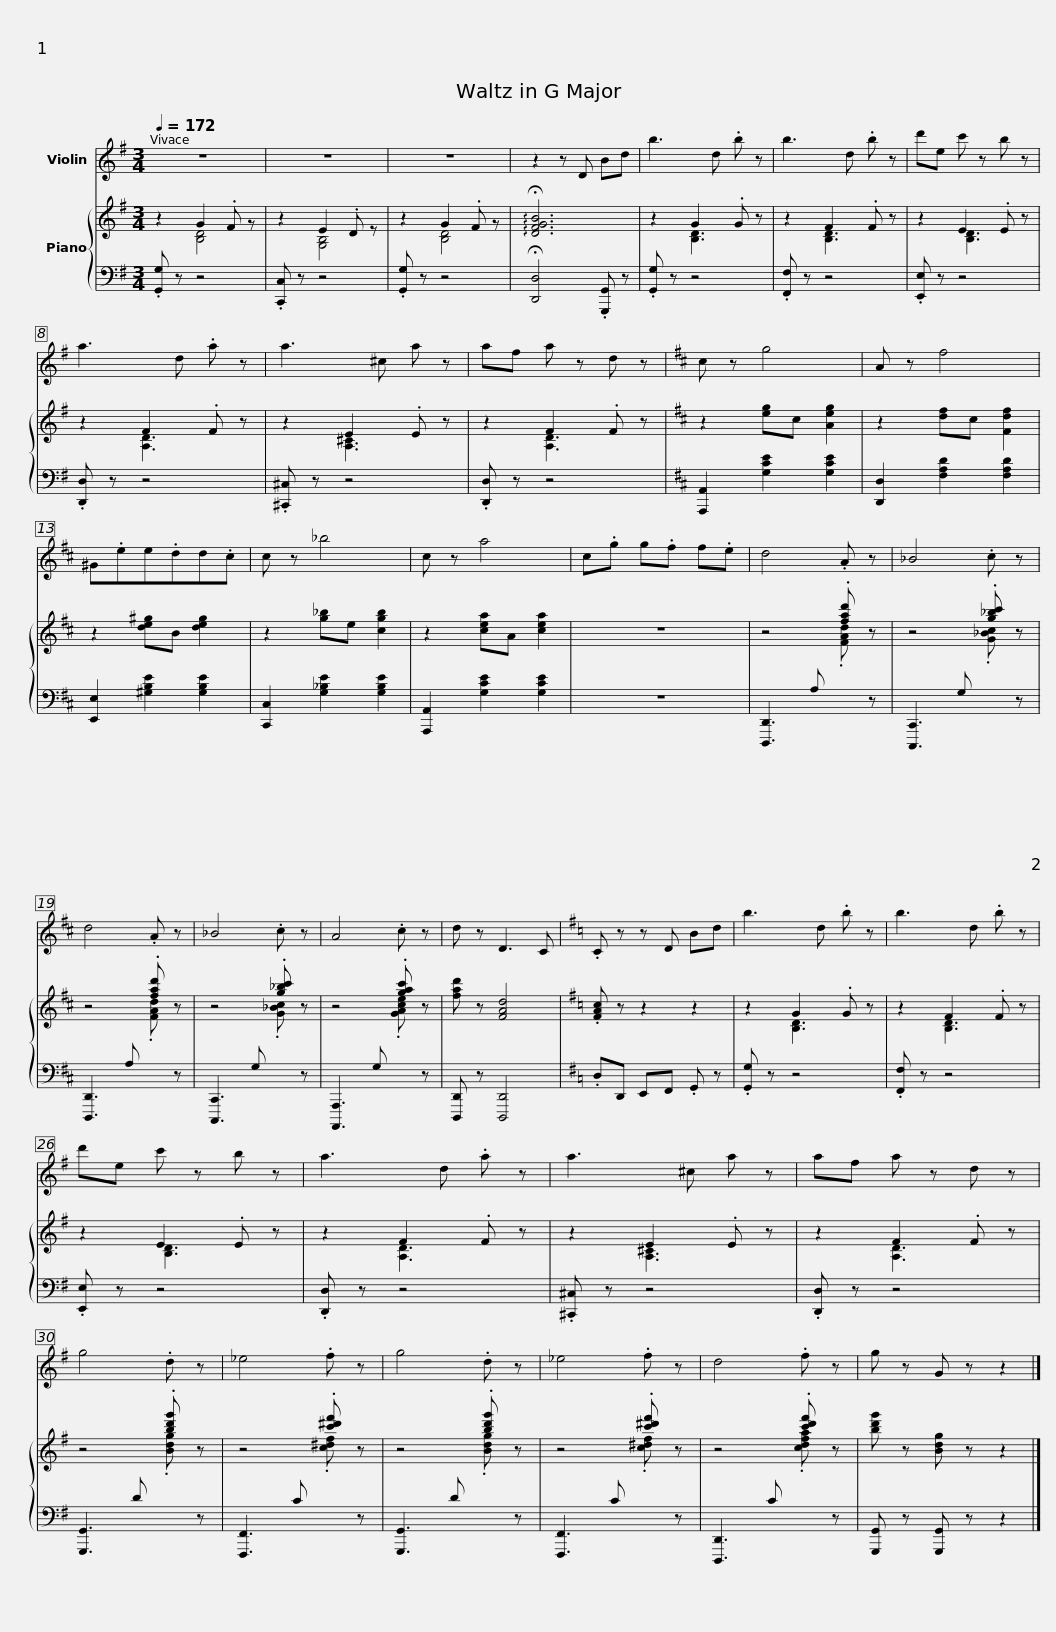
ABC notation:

X:1
%%score 1 { ( 2 3 ) | 4 }
L:1/8
Q:1/4=172
M:3/4
I:linebreak $
K:G
V:1 treble
V:2 treble
V:3 treble
V:4 bass
V:1
 z6 | z6 | z6 | z2 z D Bd |$ b3 d .b z | %5
 b3 d .b z | d'e c' z b z | a3 d .a z |$ a3 ^c a z | af a z d z | %10
[K:D] c z g4 | A z f4 |$ ^G.ee.dd.c | c z _b4 | c z a4 | %15
 c.g g.f f.e |$ d4 .A z | _B4 .c z | d4 .A z | _B4 .c z |$ %20
 A4 .c z | d z D3 C |[K:G] .C z z D Bd | b3 d .b z |$ b3 d .b z | %25
 d'e c' z b z | a3 d .a z | a3 ^c a z |$ af a z d z | g4 .d z | %30
 _e4 .f z | g4 .d z |$ _e4 .f z | d4 .f z | g z G z z2 |] %35
V:2
 z2 G2 .F z | z2 E2 .D z | z2 G2 .F z | !arpeggio!!fermata![DFGB]6 |$ z2 G2 .G z | %5
 z2 F2 .F z | z2 E2 .E z | z2 F2 .F z |$ z2 E2 .E z | z2 F2 .F z | %10
[K:D] z2 [eg]c [Aeg]2 | z2 [df]c [Fdf]2 |$ z2 [de^g]B [deg]2 | z2 [g_b]e [cgb]2 | z2 [cea]A [cea]2 | %15
 z6 |$ z4 .[fad'] z | z4 .[g_bc'] z | z4 .[fad'] z | z4 .[g_bc'] z |$ %20
 z4 .[gac'] z | [fad'] z [FAd]4 |[K:G] .[FAc] z z2 z2 | z2 G2 .G z |$ z2 F2 .F z | %25
 z2 E2 .E z | z2 F2 .F z | z2 E2 .E z |$ z2 F2 .F z | z4 .[bd'g'] z | %30
 z4 .[c'^d'f'] z | z4 .[bd'g'] z |$ z4 .[c'^d'f'] z | z4 .[c'd'f'] z | [bd'g'] z [Bdg] z z2 |] %35
V:3
 z2 [B,D]4 | z2 [G,B,]4 | z2 [B,D]4 | x6 |$ z2 [B,D]3 z | %5
 z2 [B,D]3 z | z2 [B,D]3 x | z2 [A,D]3 x |$ z2 [A,^C]3 x | z2 [A,D]3 x | %10
[K:D] x6 | x6 |$ x6 | x6 | x6 | %15
 x6 |$ x6 | x6 | x6 | x6 |$ %20
 x6 | x6 |[K:G] x6 | z2 [B,D]3 z |$ z2 [B,D]3 z | %25
 z2 [B,D]3 x | z2 [A,D]3 x | z2 [A,^C]3 x |$ z2 [A,D]3 x | x6 | %30
 x6 | x6 |$ x6 | x6 | x6 |] %35
V:4
 .[G,,G,] z z4 | .[C,,C,] z z4 | .[G,,G,] z z4 | !fermata![D,,D,]4 .[G,,,G,,] z |$ .[G,,G,] z z4 | %5
 .[F,,F,] z z4 | .[E,,E,] z z4 | .[D,,D,] z z4 |$ .[^C,,^C,] z z4 | .[D,,D,] z z4 | %10
[K:D] [A,,,A,,]2 [G,CE]2 [G,CE]2 | [D,,D,]2 [F,A,D]2 [F,A,D]2 |$ [E,,E,]2 [^G,B,E]2 [G,B,E]2 | [C,,C,]2 [G,_B,E]2 [G,B,E]2 | [A,,,A,,]2 [G,CE]2 [G,CE]2 | %15
 z6 |$ [D,,,D,,]3 A,[I:staff -1] .[FAd][I:staff +1] z | [C,,,C,,]3 G,[I:staff -1] .[G_Bc][I:staff +1] z | [D,,,D,,]3 A,[I:staff -1] .[FAd][I:staff +1] z | [C,,,C,,]3 G,[I:staff -1] .[G_Bc][I:staff +1] z |$ %20
 [A,,,,A,,,]3 G,[I:staff -1] .[GAce][I:staff +1] z | [D,,,D,,] z [D,,,D,,]4 |[K:G] .D,D,, E,,F,, .G,, z | .[G,,G,] z z4 |$ .[F,,F,] z z4 | %25
 .[E,,E,] z z4 | .[D,,D,] z z4 | .[^C,,^C,] z z4 |$ .[D,,D,] z z4 | [G,,,G,,]3 D[I:staff -1] .[Bdg][I:staff +1] z | %30
 [F,,,F,,]3 C[I:staff -1] .[c^df][I:staff +1] z | [G,,,G,,]3 D[I:staff -1] .[Bdg][I:staff +1] z |$ [F,,,F,,]3 C[I:staff -1] .[c^df][I:staff +1] z | [D,,,D,,]3 C[I:staff -1] .[cdfa][I:staff +1] z | [G,,,G,,] z [G,,,G,,] z z2 |] %35
